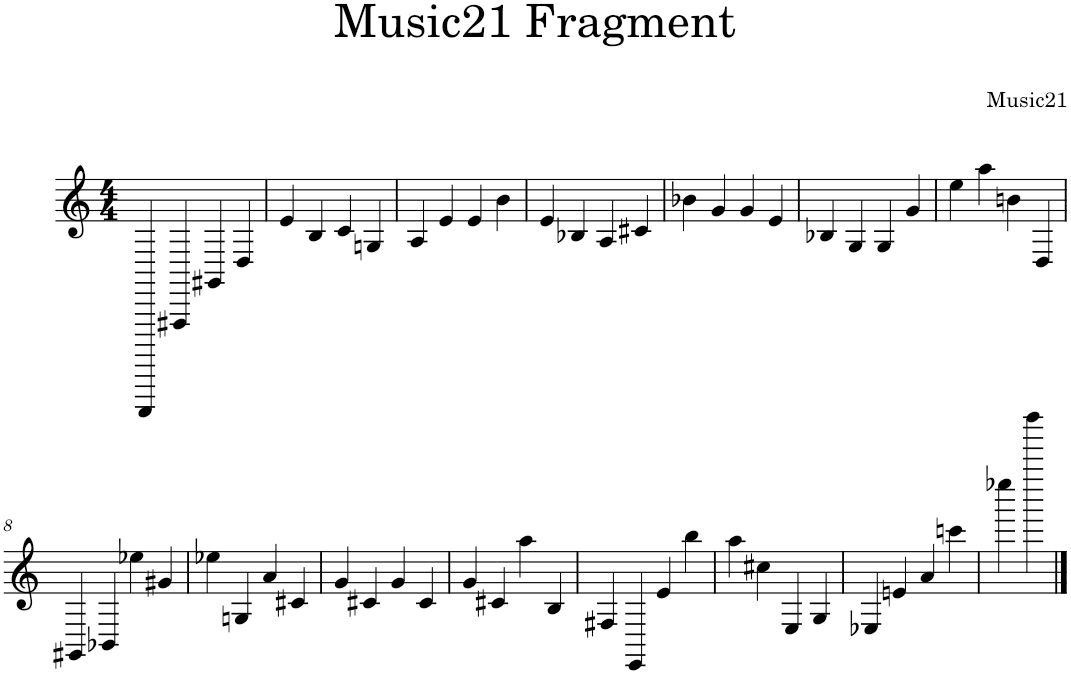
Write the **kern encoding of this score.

**kern
*part1
*staff1
*I"Piano
*I'Pno
*clefG2
*k[]
*M4/4
=1
4CCCCC/
4FFF#X/
4GG#X/
4D/
=2
4e/
4B/
4c/
4Gn/
=3
4A/
4e/
4e/
4b\
=4
4e/
4B-X/
4A/
4c#X/
=5
4b-X\
4g/
4g/
4e/
=6
4B-X/
4G/
4G/
4g/
=7
4ee\
4aa\
4bn\
4D/
!!LO:LB:g=z
=8
4GG#X/
4BB-X/
4ee-X\
4g#X/
=9
4ee-X\
4Gn/
4a/
4c#X/
=10
4g/
4c#X/
4g/
4c#/
=11
4g/
4c#X/
4aa\
4B/
=12
4F#X/
4EE/
4e/
4bb\
=13
4aa\
4cc#X\
4E/
4G/
=14
4E-X/
4en/
4a/
4cccn\
=15
4eeee-X\
4dddddd\
==
*-
